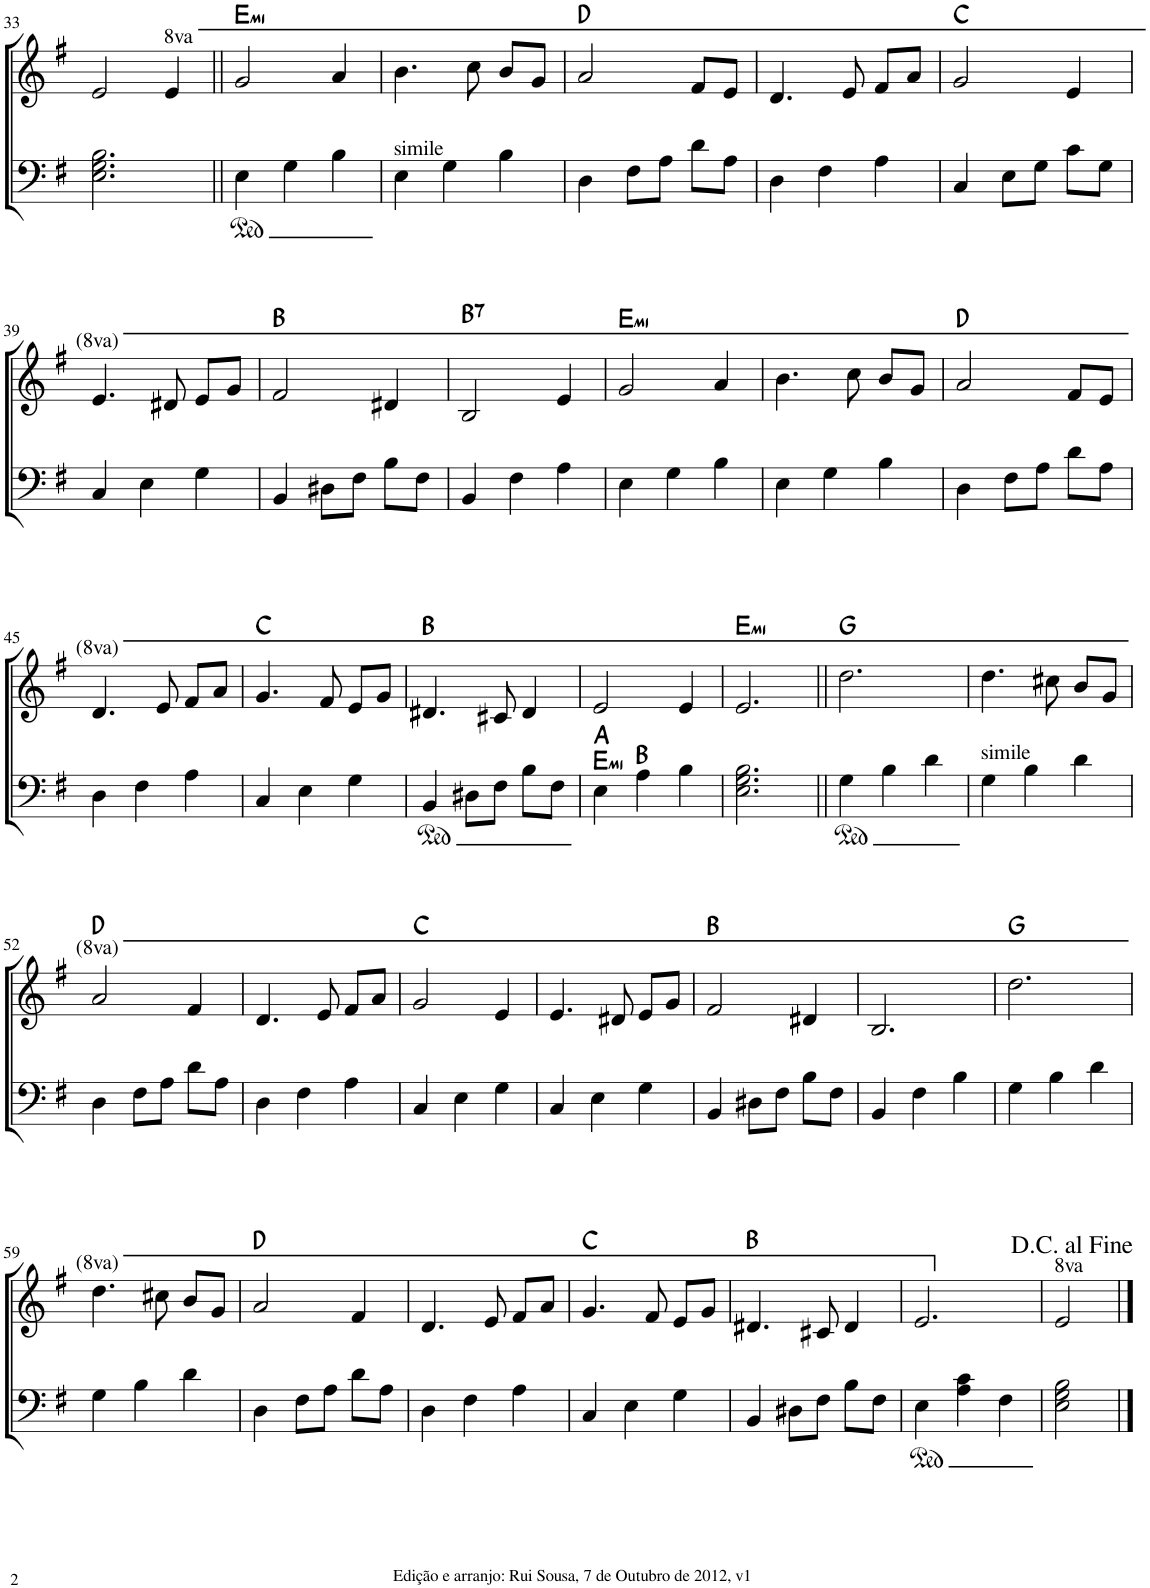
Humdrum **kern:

**kern	**kern	**harte
*part2	*part1	*part1
*staff2	*staff1	*
*I"Piano	*I"Piano	*
*I'Pno	*I'Pno	*
!!LO:PB:g=z
*clefF4	*clefG2	*
*k[f#]	*k[f#]	*
*M3/4	*M3/4	*
=33	=33	=33
2.E\ 2.G\ 2.B\	2e/	.
*	*8va	*
.	4ee/	.
=34||	=34||	=34||
!	!	!LO:H:kt=mi
4E\	2gg/	E:min
4G\	.	.
4B\	4aa/	.
=35	=35	=35
!LO:TX:a:t=simile	!	!
4E\	4.bb\	.
4G\	.	.
.	8ccc\	.
4B\	8bb/L	.
.	8gg/J	.
=36	=36	=36
4D\	2aa/	D:maj
8F#\L	.	.
8A\J	.	.
8d\L	8ff#/L	.
8A\J	8ee/J	.
=37	=37	=37
4D\	4.dd/	.
4F#\	.	.
.	8ee/	.
4A\	8ff#/L	.
.	8aa/J	.
=38	=38	=38
4C/	2gg/	C:maj
8E\L	.	.
8G\J	.	.
8c\L	4ee/	.
8G\J	.	.
!!LO:LB:g=z
=39	=39	=39
4C/	4.ee/	.
4E\	.	.
.	8dd#X/	.
4G\	8ee/L	.
.	8gg/J	.
=40	=40	=40
4BB/	2ff#/	B:maj
8D#X\L	.	.
8F#\J	.	.
8B\L	4dd#X/	.
8F#\J	.	.
=41	=41	=41
!	!	!LO:H:kt=7
4BB/	2b/	B:7
4F#\	.	.
4A\	4ee/	.
=42	=42	=42
!	!	!LO:H:kt=mi
4E\	2gg/	E:min
4G\	.	.
4B\	4aa/	.
=43	=43	=43
4E\	4.bb\	.
4G\	.	.
.	8ccc\	.
4B\	8bb/L	.
.	8gg/J	.
=44	=44	=44
4D\	2aa/	D:maj
8F#\L	.	.
8A\J	.	.
8d\L	8ff#/L	.
8A\J	8ee/J	.
!!LO:LB:g=z
=45	=45	=45
4D\	4.dd/	.
4F#\	.	.
.	8ee/	.
4A\	8ff#/L	.
.	8aa/J	.
=46	=46	=46
4C/	4.gg/	C:maj
4E\	.	.
.	8ff#/	.
4G\	8ee/L	.
.	8gg/J	.
=47	=47	=47
4BB/	4.dd#X/	B:maj
8D#X\L	.	.
8F#\J	8cc#X/	.
8B\L	4dd#/	.
8F#\J	.	.
=48	=48	=48
4E\	2ee/	.
4A\	.	.
4B\	4ee/	.
=49	=49	=49
!	!	!LO:H:kt=mi
2.E\ 2.G\ 2.B\	2.ee/	E:min
=50||	=50||	=50||
4G\	2.ddd\	G:maj
4B\	.	.
4d\	.	.
=51	=51	=51
!LO:TX:a:t=simile	!	!
4G\	4.ddd\	.
4B\	.	.
.	8ccc#X\	.
4d\	8bb/L	.
.	8gg/J	.
!!LO:LB:g=z
=52	=52	=52
4D\	2aa/	D:maj
8F#\L	.	.
8A\J	.	.
8d\L	4ff#/	.
8A\J	.	.
=53	=53	=53
4D\	4.dd/	.
4F#\	.	.
.	8ee/	.
4A\	8ff#/L	.
.	8aa/J	.
=54	=54	=54
4C/	2gg/	C:maj
4E\	.	.
4G\	4ee/	.
=55	=55	=55
4C/	4.ee/	.
4E\	.	.
.	8dd#X/	.
4G\	8ee/L	.
.	8gg/J	.
=56	=56	=56
4BB/	2ff#/	B:maj
8D#X\L	.	.
8F#\J	.	.
8B\L	4dd#X/	.
8F#\J	.	.
=57	=57	=57
4BB/	2.b/	.
4F#\	.	.
4B\	.	.
=58	=58	=58
4G\	2.ddd\	G:maj
4B\	.	.
4d\	.	.
!!LO:LB:g=z
=59	=59	=59
4G\	4.ddd\	.
4B\	.	.
.	8ccc#X\	.
4d\	8bb/L	.
.	8gg/J	.
=60	=60	=60
4D\	2aa/	D:maj
8F#\L	.	.
8A\J	.	.
8d\L	4ff#/	.
8A\J	.	.
=61	=61	=61
4D\	4.dd/	.
4F#\	.	.
.	8ee/	.
4A\	8ff#/L	.
.	8aa/J	.
=62	=62	=62
4C/	4.gg/	C:maj
4E\	.	.
.	8ff#/	.
4G\	8ee/L	.
.	8gg/J	.
=63	=63	=63
4BB/	4.dd#X/	B:maj
8D#X\L	.	.
8F#\J	8cc#X/	.
8B\L	4dd#/	.
8F#\J	.	.
=64	=64	=64
4E\	2.ee/	.
4A\ 4c\	.	.
4F#\	.	.
=65	=65	=65
*	*X8va	*
*	*8va	*
2E\ 2G\ 2B\	2ee/	.
*	*X8va	*
==	==	==
*-	*-	*-
